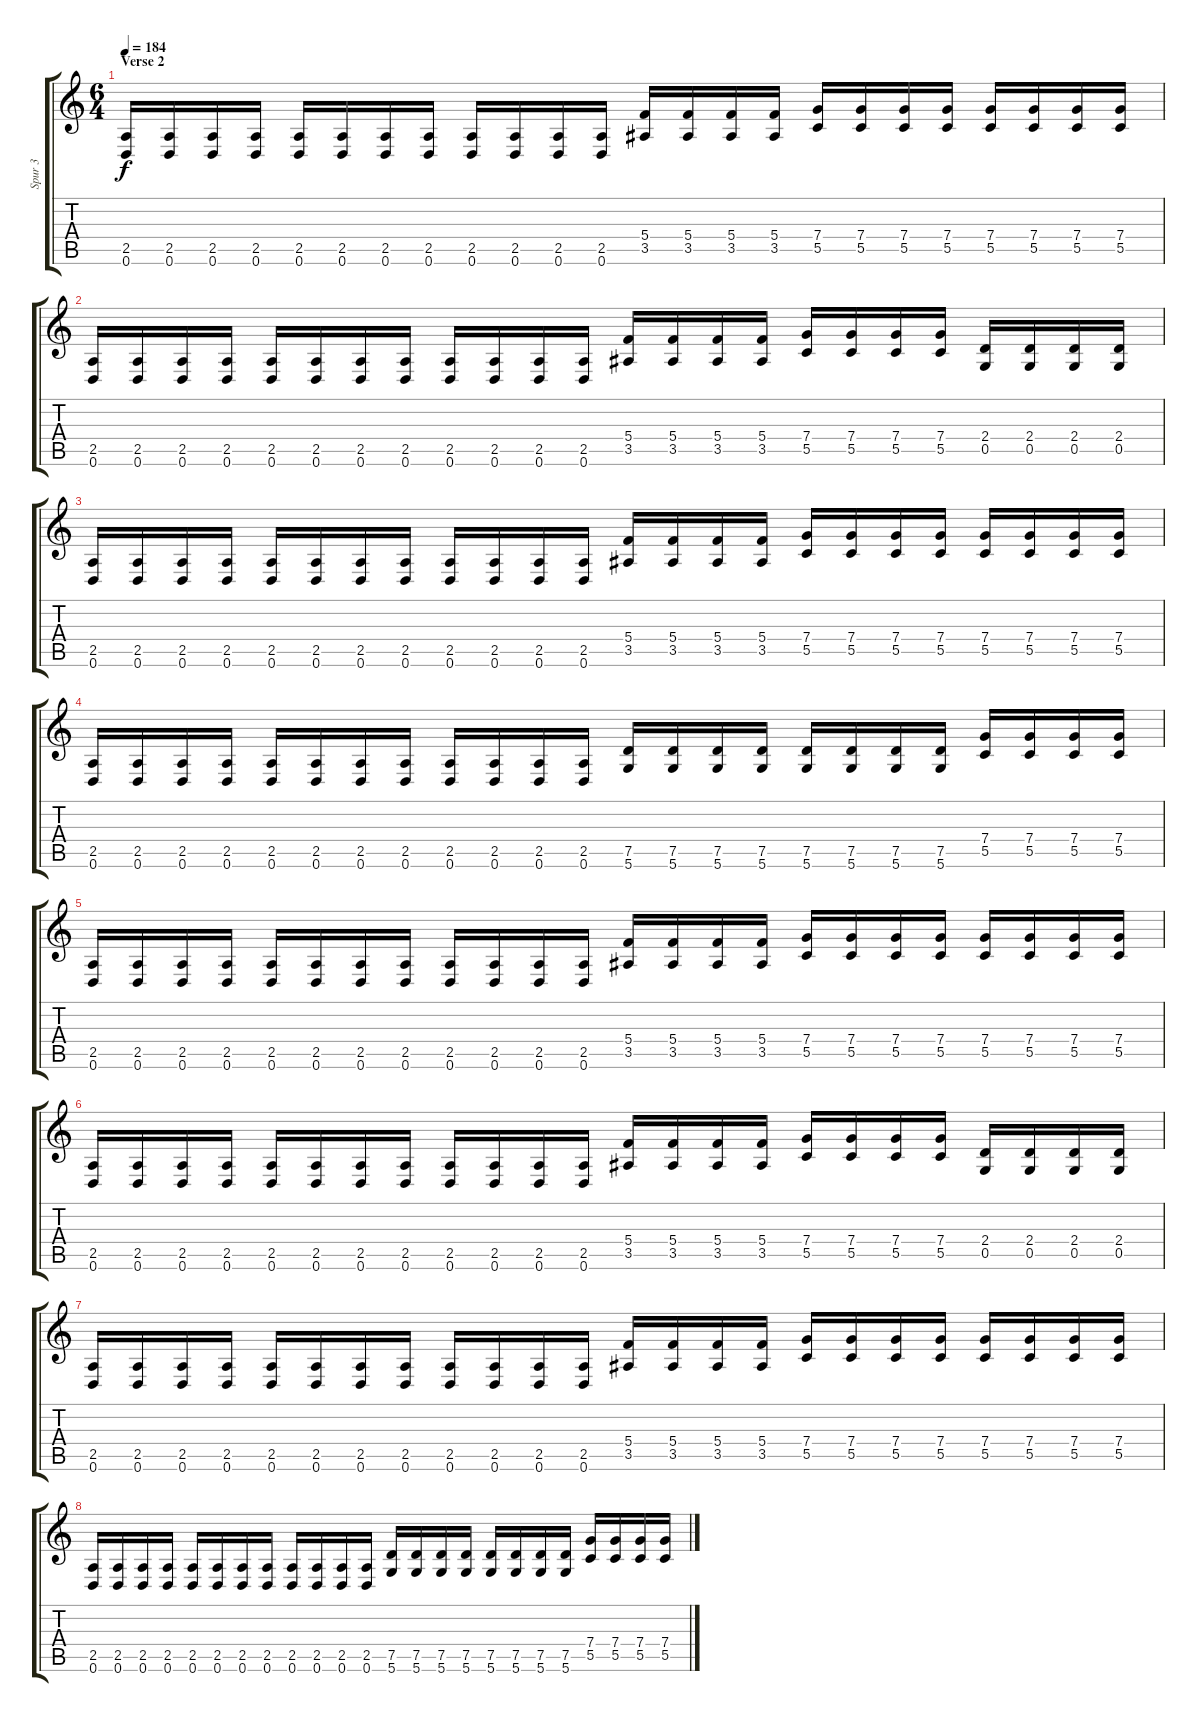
\track ("Spur 3" "Spur 3") {instrument distortionguitar}
\staff {score tabs}
\tuning (D4 A3 F3 C3 G2 D2) {hide}
\ts (6 4)
\section ("" "Verse 2")
\tempo 184
\clef g2
\ks c
(2.5 0.6).16{dy f} (2.5 0.6).16 (2.5 0.6).16 (2.5 0.6).16 (2.5 0.6).16 (2.5 0.6).16 (2.5 0.6).16 (2.5 0.6).16 (2.5 0.6).16 (2.5 0.6).16 (2.5 0.6).16 (2.5 0.6).16 (5.4 3.5).16 (5.4 3.5).16 (5.4 3.5).16 (5.4 3.5).16 (7.4 5.5).16 (7.4 5.5).16 (7.4 5.5).16 (7.4 5.5).16 (7.4 5.5).16 (7.4 5.5).16 (7.4 5.5).16 (7.4 5.5).16 |
(2.5 0.6).16 (2.5 0.6).16 (2.5 0.6).16 (2.5 0.6).16 (2.5 0.6).16 (2.5 0.6).16 (2.5 0.6).16 (2.5 0.6).16 (2.5 0.6).16 (2.5 0.6).16 (2.5 0.6).16 (2.5 0.6).16 (5.4 3.5).16 (5.4 3.5).16 (5.4 3.5).16 (5.4 3.5).16 (7.4 5.5).16 (7.4 5.5).16 (7.4 5.5).16 (7.4 5.5).16 (2.4 0.5).16 (2.4 0.5).16 (2.4 0.5).16 (2.4 0.5).16 |
(2.5 0.6).16 (2.5 0.6).16 (2.5 0.6).16 (2.5 0.6).16 (2.5 0.6).16 (2.5 0.6).16 (2.5 0.6).16 (2.5 0.6).16 (2.5 0.6).16 (2.5 0.6).16 (2.5 0.6).16 (2.5 0.6).16 (5.4 3.5).16 (5.4 3.5).16 (5.4 3.5).16 (5.4 3.5).16 (7.4 5.5).16 (7.4 5.5).16 (7.4 5.5).16 (7.4 5.5).16 (7.4 5.5).16 (7.4 5.5).16 (7.4 5.5).16 (7.4 5.5).16 |
(2.5 0.6).16 (2.5 0.6).16 (2.5 0.6).16 (2.5 0.6).16 (2.5 0.6).16 (2.5 0.6).16 (2.5 0.6).16 (2.5 0.6).16 (2.5 0.6).16 (2.5 0.6).16 (2.5 0.6).16 (2.5 0.6).16 (7.5 5.6).16 (7.5 5.6).16 (7.5 5.6).16 (7.5 5.6).16 (7.5 5.6).16 (7.5 5.6).16 (7.5 5.6).16 (7.5 5.6).16 (7.4 5.5).16 (7.4 5.5).16 (7.4 5.5).16 (7.4 5.5).16 |
(2.5 0.6).16 (2.5 0.6).16 (2.5 0.6).16 (2.5 0.6).16 (2.5 0.6).16 (2.5 0.6).16 (2.5 0.6).16 (2.5 0.6).16 (2.5 0.6).16 (2.5 0.6).16 (2.5 0.6).16 (2.5 0.6).16 (5.4 3.5).16 (5.4 3.5).16 (5.4 3.5).16 (5.4 3.5).16 (7.4 5.5).16 (7.4 5.5).16 (7.4 5.5).16 (7.4 5.5).16 (7.4 5.5).16 (7.4 5.5).16 (7.4 5.5).16 (7.4 5.5).16 |
(2.5 0.6).16 (2.5 0.6).16 (2.5 0.6).16 (2.5 0.6).16 (2.5 0.6).16 (2.5 0.6).16 (2.5 0.6).16 (2.5 0.6).16 (2.5 0.6).16 (2.5 0.6).16 (2.5 0.6).16 (2.5 0.6).16 (5.4 3.5).16 (5.4 3.5).16 (5.4 3.5).16 (5.4 3.5).16 (7.4 5.5).16 (7.4 5.5).16 (7.4 5.5).16 (7.4 5.5).16 (2.4 0.5).16 (2.4 0.5).16 (2.4 0.5).16 (2.4 0.5).16 |
(2.5 0.6).16 (2.5 0.6).16 (2.5 0.6).16 (2.5 0.6).16 (2.5 0.6).16 (2.5 0.6).16 (2.5 0.6).16 (2.5 0.6).16 (2.5 0.6).16 (2.5 0.6).16 (2.5 0.6).16 (2.5 0.6).16 (5.4 3.5).16 (5.4 3.5).16 (5.4 3.5).16 (5.4 3.5).16 (7.4 5.5).16 (7.4 5.5).16 (7.4 5.5).16 (7.4 5.5).16 (7.4 5.5).16 (7.4 5.5).16 (7.4 5.5).16 (7.4 5.5).16 |
(2.5 0.6).16 (2.5 0.6).16 (2.5 0.6).16 (2.5 0.6).16 (2.5 0.6).16 (2.5 0.6).16 (2.5 0.6).16 (2.5 0.6).16 (2.5 0.6).16 (2.5 0.6).16 (2.5 0.6).16 (2.5 0.6).16 (7.5 5.6).16 (7.5 5.6).16 (7.5 5.6).16 (7.5 5.6).16 (7.5 5.6).16 (7.5 5.6).16 (7.5 5.6).16 (7.5 5.6).16 (7.4 5.5).16 (7.4 5.5).16 (7.4 5.5).16 (7.4 5.5).16
